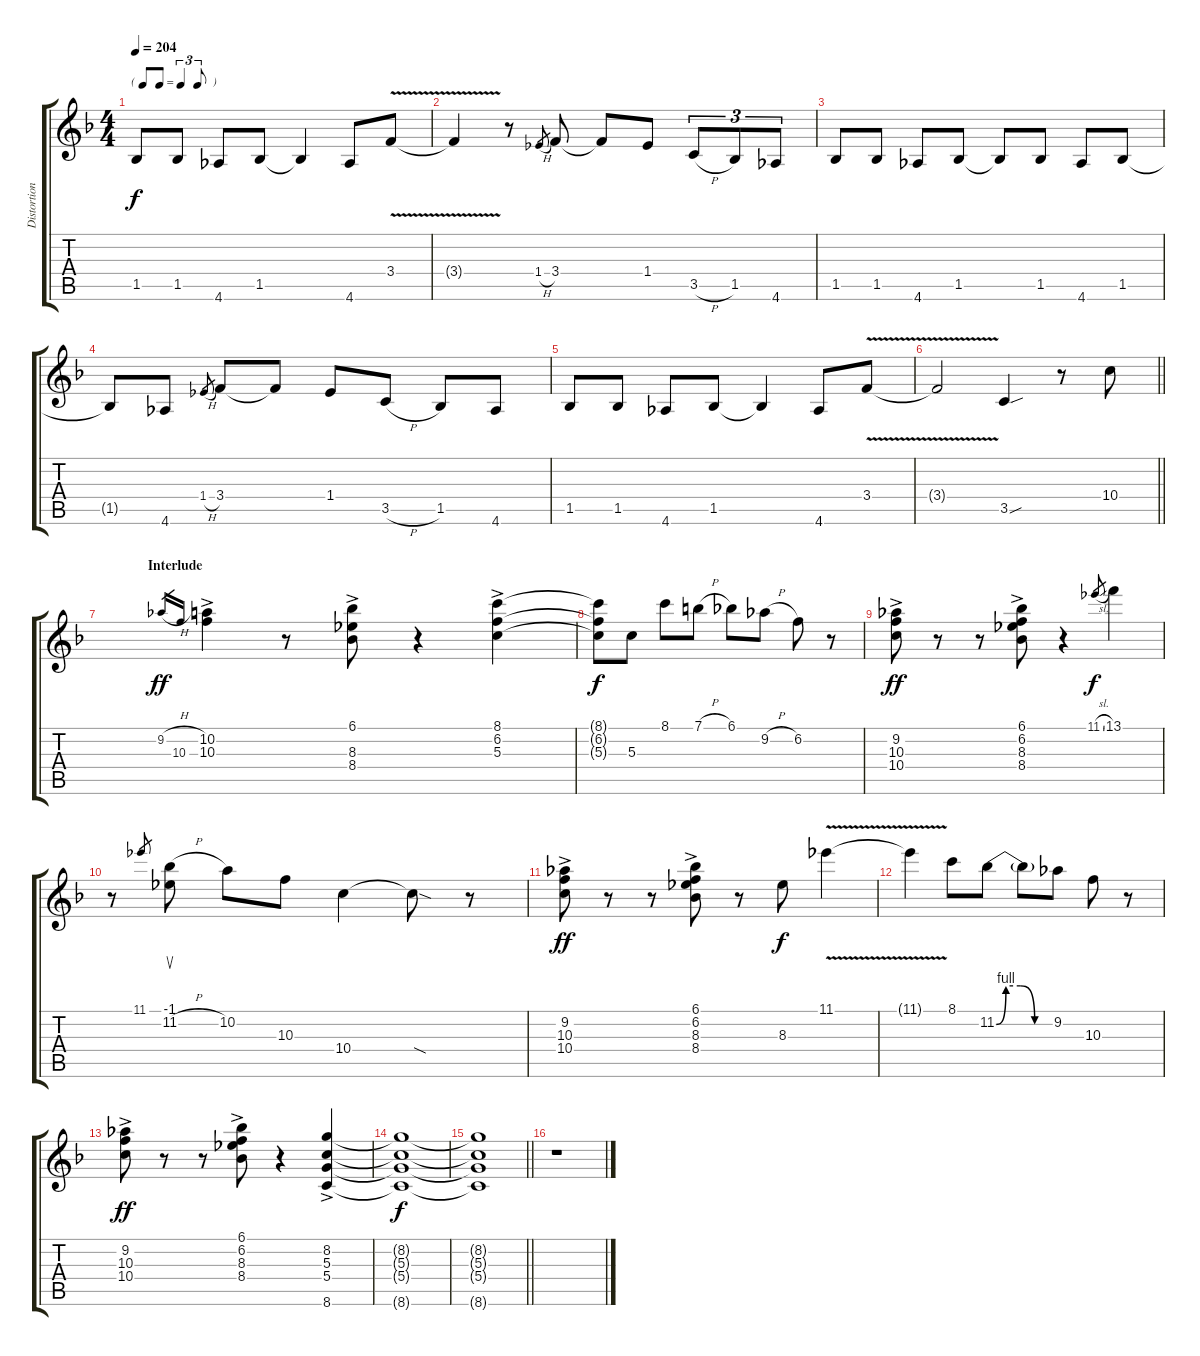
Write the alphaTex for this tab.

\track ("Distortion" "Distortion") {instrument distortionguitar}
\staff {score tabs}
\tuning (E4 B3 G3 D3 A2 E2) {hide}
\ts (4 4)
\tf triplet8th
\tempo 204
\clef g2
\ks f
1.5.8{dy f} 1.5.8 4.6.8 1.5.8 1.5{t}.4 4.6.8 3.4{v}.8 |
3.4{v t}.4 r.8 1.4{h}.8{gr} 3.4.8 3.4{t}.8 1.4.8 3.5{h}.8{tu (3 2)} 1.5.8{tu (3 2)} 4.6.8{tu (3 2)} |
1.5.8 1.5.8 4.6.8 1.5.8 1.5{t}.8 1.5.8 4.6.8 1.5.8 |
1.5{t}.8 4.6.8 1.4{h}.8{gr} 3.4.8 3.4{t}.8 1.4.8 3.5{h}.8 1.5.8 4.6.8 |
1.5.8 1.5.8 4.6.8 1.5.8 1.5{t}.4 4.6.8 3.4{v}.8 |
\barLineRight lightlight
3.4{v t}.2 3.5{sou}.4 r.8 10.4.8 |
\section ("" "Interlude")
9.2{h}.16{gr dy ff} 10.3.16{gr} (10.2{ac} 10.3{ac}).4 r.8 (6.1{ac} 8.3{ac} 8.4{ac}).8 r.4 (8.1{ac} 6.2{ac} 5.3{ac}).4 |
(8.1{t} 6.2{t} 5.3{t}).8{dy f} 5.3.8 8.1.8 7.1{h}.8 6.1.8 9.2{h}.8 6.2.8 r.8 |
(9.2{ac} 10.3{ac} 10.4{ac}).8{dy ff} r.8 r.8 (6.1{ac} 6.2{ac} 8.3{ac} 8.4{ac}).8 r.4 11.1{sl}.8{gr dy f} 13.1.4 |
r.8 11.1.8{gr} (-1.1 11.2{h}).8{su} 10.2.8 10.3.8 10.4.4 10.4{sod t}.8 r.8 |
(9.2{ac} 10.3{ac} 10.4{ac}).8{dy ff} r.8 r.8 (6.1{ac} 6.2{ac} 8.3{ac} 8.4{ac}).8 r.8 8.3.8{dy f} 11.1{v}.4 |
11.1{v t}.4 8.1.8 11.2{be (custom 0 0 10 4 25 4 40 0 60 0)}.8 11.2{t}.8 9.2.8 10.3.8 r.8 |
(9.2{ac} 10.3{ac} 10.4{ac}).8{dy ff} r.8 r.8 (6.1{ac} 6.2{ac} 8.3{ac} 8.4{ac}).8 r.4 (8.2{ac} 5.3{ac} 5.4{ac} 8.6{ac}).4 |
(8.2{t} 5.3{t} 5.4{t} 8.6{t}).1{dy f} |
\barLineRight lightlight
(8.2{t} 5.3{t} 5.4{t} 8.6{t}).1 |
r.1
